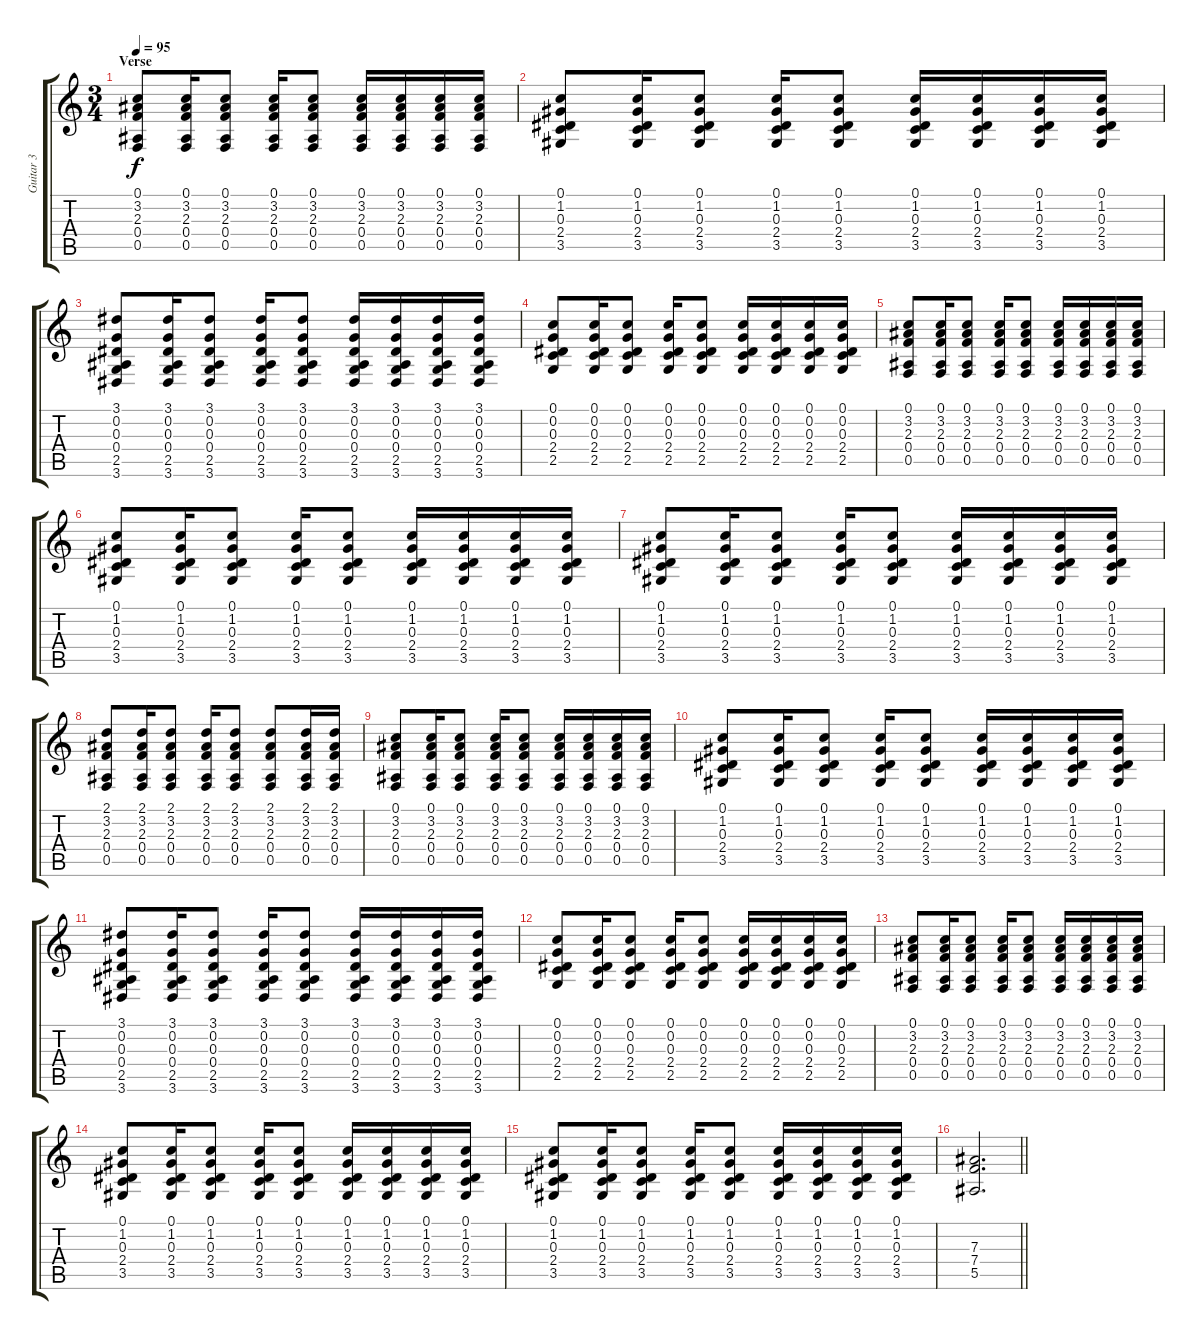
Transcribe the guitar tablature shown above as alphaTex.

\track ("Guitar 3" "Guitar 3") {instrument acousticguitarsteel}
\staff {score tabs}
\tuning (C4 G3 Eb3 Bb2 F2 C2) {hide}
\ts (3 4)
\section ("" "Verse")
\tempo 95
\clef g2
\ks c
(0.1 3.2 2.3 0.4 0.5).8{dy f volume 7 instrument acousticguitarsteel} (0.1 3.2 2.3 0.4 0.5).16 (0.1 3.2 2.3 0.4 0.5).8 (0.1 3.2 2.3 0.4 0.5).16 (0.1 3.2 2.3 0.4 0.5).8 (0.1 3.2 2.3 0.4 0.5).16 (0.1 3.2 2.3 0.4 0.5).16 (0.1 3.2 2.3 0.4 0.5).16 (0.1 3.2 2.3 0.4 0.5).16 |
(0.1 1.2 0.3 2.4 3.5).8 (0.1 1.2 0.3 2.4 3.5).16 (0.1 1.2 0.3 2.4 3.5).8 (0.1 1.2 0.3 2.4 3.5).16 (0.1 1.2 0.3 2.4 3.5).8 (0.1 1.2 0.3 2.4 3.5).16 (0.1 1.2 0.3 2.4 3.5).16 (0.1 1.2 0.3 2.4 3.5).16 (0.1 1.2 0.3 2.4 3.5).16 |
(3.1 0.2 0.3 0.4 2.5 3.6).8 (3.1 0.2 0.3 0.4 2.5 3.6).16 (3.1 0.2 0.3 0.4 2.5 3.6).8 (3.1 0.2 0.3 0.4 2.5 3.6).16 (3.1 0.2 0.3 0.4 2.5 3.6).8 (3.1 0.2 0.3 0.4 2.5 3.6).16 (3.1 0.2 0.3 0.4 2.5 3.6).16 (3.1 0.2 0.3 0.4 2.5 3.6).16 (3.1 0.2 0.3 0.4 2.5 3.6).16 |
(0.1 0.2 0.3 2.4 2.5).8 (0.1 0.2 0.3 2.4 2.5).16 (0.1 0.2 0.3 2.4 2.5).8 (0.1 0.2 0.3 2.4 2.5).16 (0.1 0.2 0.3 2.4 2.5).8 (0.1 0.2 0.3 2.4 2.5).16 (0.1 0.2 0.3 2.4 2.5).16 (0.1 0.2 0.3 2.4 2.5).16 (0.1 0.2 0.3 2.4 2.5).16 |
(0.1 3.2 2.3 0.4 0.5).8 (0.1 3.2 2.3 0.4 0.5).16 (0.1 3.2 2.3 0.4 0.5).8 (0.1 3.2 2.3 0.4 0.5).16 (0.1 3.2 2.3 0.4 0.5).8 (0.1 3.2 2.3 0.4 0.5).16 (0.1 3.2 2.3 0.4 0.5).16 (0.1 3.2 2.3 0.4 0.5).16 (0.1 3.2 2.3 0.4 0.5).16 |
(0.1 1.2 0.3 2.4 3.5).8 (0.1 1.2 0.3 2.4 3.5).16 (0.1 1.2 0.3 2.4 3.5).8 (0.1 1.2 0.3 2.4 3.5).16 (0.1 1.2 0.3 2.4 3.5).8 (0.1 1.2 0.3 2.4 3.5).16 (0.1 1.2 0.3 2.4 3.5).16 (0.1 1.2 0.3 2.4 3.5).16 (0.1 1.2 0.3 2.4 3.5).16 |
(0.1 1.2 0.3 2.4 3.5).8 (0.1 1.2 0.3 2.4 3.5).16 (0.1 1.2 0.3 2.4 3.5).8 (0.1 1.2 0.3 2.4 3.5).16 (0.1 1.2 0.3 2.4 3.5).8 (0.1 1.2 0.3 2.4 3.5).16 (0.1 1.2 0.3 2.4 3.5).16 (0.1 1.2 0.3 2.4 3.5).16 (0.1 1.2 0.3 2.4 3.5).16 |
(2.1 3.2 2.3 0.4 0.5).8 (2.1 3.2 2.3 0.4 0.5).16 (2.1 3.2 2.3 0.4 0.5).8 (2.1 3.2 2.3 0.4 0.5).16 (2.1 3.2 2.3 0.4 0.5).8 (2.1 3.2 2.3 0.4 0.5).8 (2.1 3.2 2.3 0.4 0.5).16 (2.1 3.2 2.3 0.4 0.5).16 |
(0.1 3.2 2.3 0.4 0.5).8 (0.1 3.2 2.3 0.4 0.5).16 (0.1 3.2 2.3 0.4 0.5).8 (0.1 3.2 2.3 0.4 0.5).16 (0.1 3.2 2.3 0.4 0.5).8 (0.1 3.2 2.3 0.4 0.5).16 (0.1 3.2 2.3 0.4 0.5).16 (0.1 3.2 2.3 0.4 0.5).16 (0.1 3.2 2.3 0.4 0.5).16 |
(0.1 1.2 0.3 2.4 3.5).8 (0.1 1.2 0.3 2.4 3.5).16 (0.1 1.2 0.3 2.4 3.5).8 (0.1 1.2 0.3 2.4 3.5).16 (0.1 1.2 0.3 2.4 3.5).8 (0.1 1.2 0.3 2.4 3.5).16 (0.1 1.2 0.3 2.4 3.5).16 (0.1 1.2 0.3 2.4 3.5).16 (0.1 1.2 0.3 2.4 3.5).16 |
(3.1 0.2 0.3 0.4 2.5 3.6).8 (3.1 0.2 0.3 0.4 2.5 3.6).16 (3.1 0.2 0.3 0.4 2.5 3.6).8 (3.1 0.2 0.3 0.4 2.5 3.6).16 (3.1 0.2 0.3 0.4 2.5 3.6).8 (3.1 0.2 0.3 0.4 2.5 3.6).16 (3.1 0.2 0.3 0.4 2.5 3.6).16 (3.1 0.2 0.3 0.4 2.5 3.6).16 (3.1 0.2 0.3 0.4 2.5 3.6).16 |
(0.1 0.2 0.3 2.4 2.5).8 (0.1 0.2 0.3 2.4 2.5).16 (0.1 0.2 0.3 2.4 2.5).8 (0.1 0.2 0.3 2.4 2.5).16 (0.1 0.2 0.3 2.4 2.5).8 (0.1 0.2 0.3 2.4 2.5).16 (0.1 0.2 0.3 2.4 2.5).16 (0.1 0.2 0.3 2.4 2.5).16 (0.1 0.2 0.3 2.4 2.5).16 |
(0.1 3.2 2.3 0.4 0.5).8 (0.1 3.2 2.3 0.4 0.5).16 (0.1 3.2 2.3 0.4 0.5).8 (0.1 3.2 2.3 0.4 0.5).16 (0.1 3.2 2.3 0.4 0.5).8 (0.1 3.2 2.3 0.4 0.5).16 (0.1 3.2 2.3 0.4 0.5).16 (0.1 3.2 2.3 0.4 0.5).16 (0.1 3.2 2.3 0.4 0.5).16 |
(0.1 1.2 0.3 2.4 3.5).8 (0.1 1.2 0.3 2.4 3.5).16 (0.1 1.2 0.3 2.4 3.5).8 (0.1 1.2 0.3 2.4 3.5).16 (0.1 1.2 0.3 2.4 3.5).8 (0.1 1.2 0.3 2.4 3.5).16 (0.1 1.2 0.3 2.4 3.5).16 (0.1 1.2 0.3 2.4 3.5).16 (0.1 1.2 0.3 2.4 3.5).16 |
(0.1 1.2 0.3 2.4 3.5).8 (0.1 1.2 0.3 2.4 3.5).16 (0.1 1.2 0.3 2.4 3.5).8 (0.1 1.2 0.3 2.4 3.5).16 (0.1 1.2 0.3 2.4 3.5).8 (0.1 1.2 0.3 2.4 3.5).16 (0.1 1.2 0.3 2.4 3.5).16 (0.1 1.2 0.3 2.4 3.5).16 (0.1 1.2 0.3 2.4 3.5).16 |
\barLineRight lightlight
(7.3 7.4 5.5).2{d volume 14 instrument distortionguitar}
